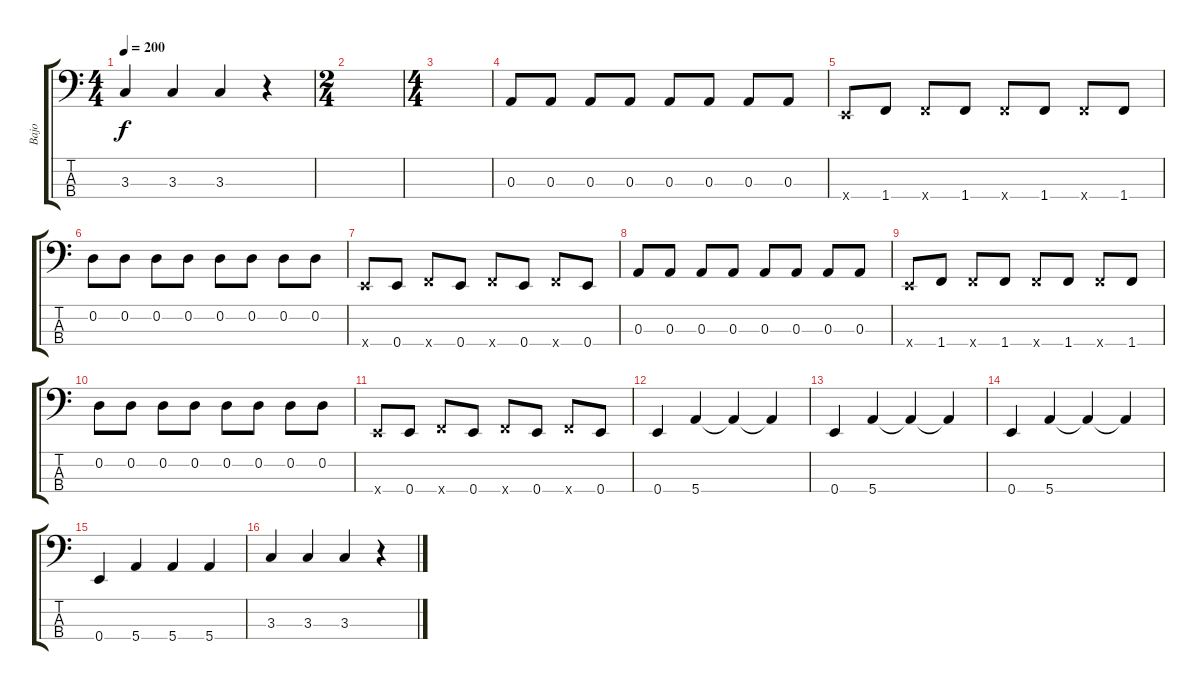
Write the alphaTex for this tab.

\track ("Bajo" "Bajo") {instrument electricbasspick}
\staff {score tabs}
\tuning (G2 D2 A1 E1) {hide}
\ts (4 4)
\tempo 200
\clef f4
\ks c
3.3.4{dy f} 3.3.4 3.3.4 r.4 |
\ts (2 4)
|
\ts (4 4)
|
0.3.8 0.3.8 0.3.8 0.3.8 0.3.8 0.3.8 0.3.8 0.3.8 |
0.4{x}.8 1.4.8 1.4{x}.8 1.4.8 1.4{x}.8 1.4.8 1.4{x}.8 1.4.8 |
0.2.8 0.2.8 0.2.8 0.2.8 0.2.8 0.2.8 0.2.8 0.2.8 |
0.4{x}.8 0.4.8 1.4{x}.8 0.4.8 1.4{x}.8 0.4.8 1.4{x}.8 0.4.8 |
0.3.8 0.3.8 0.3.8 0.3.8 0.3.8 0.3.8 0.3.8 0.3.8 |
0.4{x}.8 1.4.8 1.4{x}.8 1.4.8 1.4{x}.8 1.4.8 1.4{x}.8 1.4.8 |
0.2.8 0.2.8 0.2.8 0.2.8 0.2.8 0.2.8 0.2.8 0.2.8 |
0.4{x}.8 0.4.8 1.4{x}.8 0.4.8 1.4{x}.8 0.4.8 1.4{x}.8 0.4.8 |
0.4.4 5.4.4 5.4{t}.4 5.4{t}.4 |
0.4.4 5.4.4 5.4{t}.4 5.4{t}.4 |
0.4.4 5.4.4 5.4{t}.4 5.4{t}.4 |
0.4.4 5.4.4 5.4.4 5.4.4 |
3.3.4 3.3.4 3.3.4 r.4
